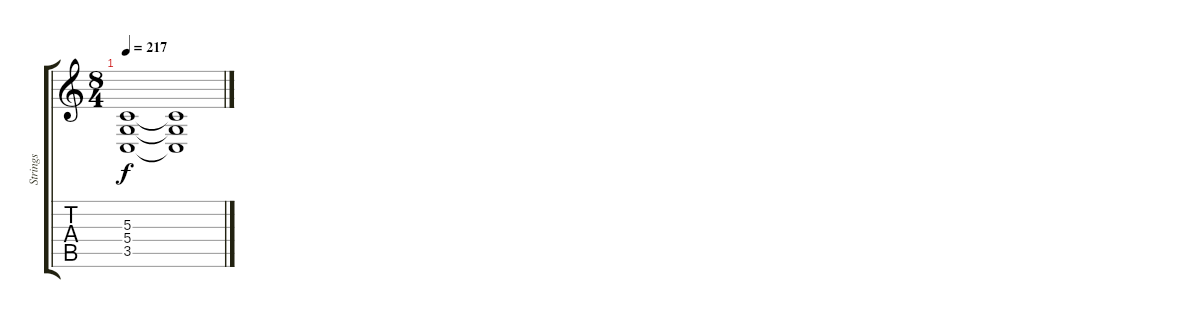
\track ("Strings" "Strings") {instrument stringensemble1}
\staff {score tabs}
\tuning (E4 B3 G3 D3 A2 E2) {hide}
\ts (8 4)
\tempo 217
\clef g2
\ks c
(5.3{t} 5.4{t} 3.5{t}).1{dy f} (5.3{t} 5.4{t} 3.5{t}).1
